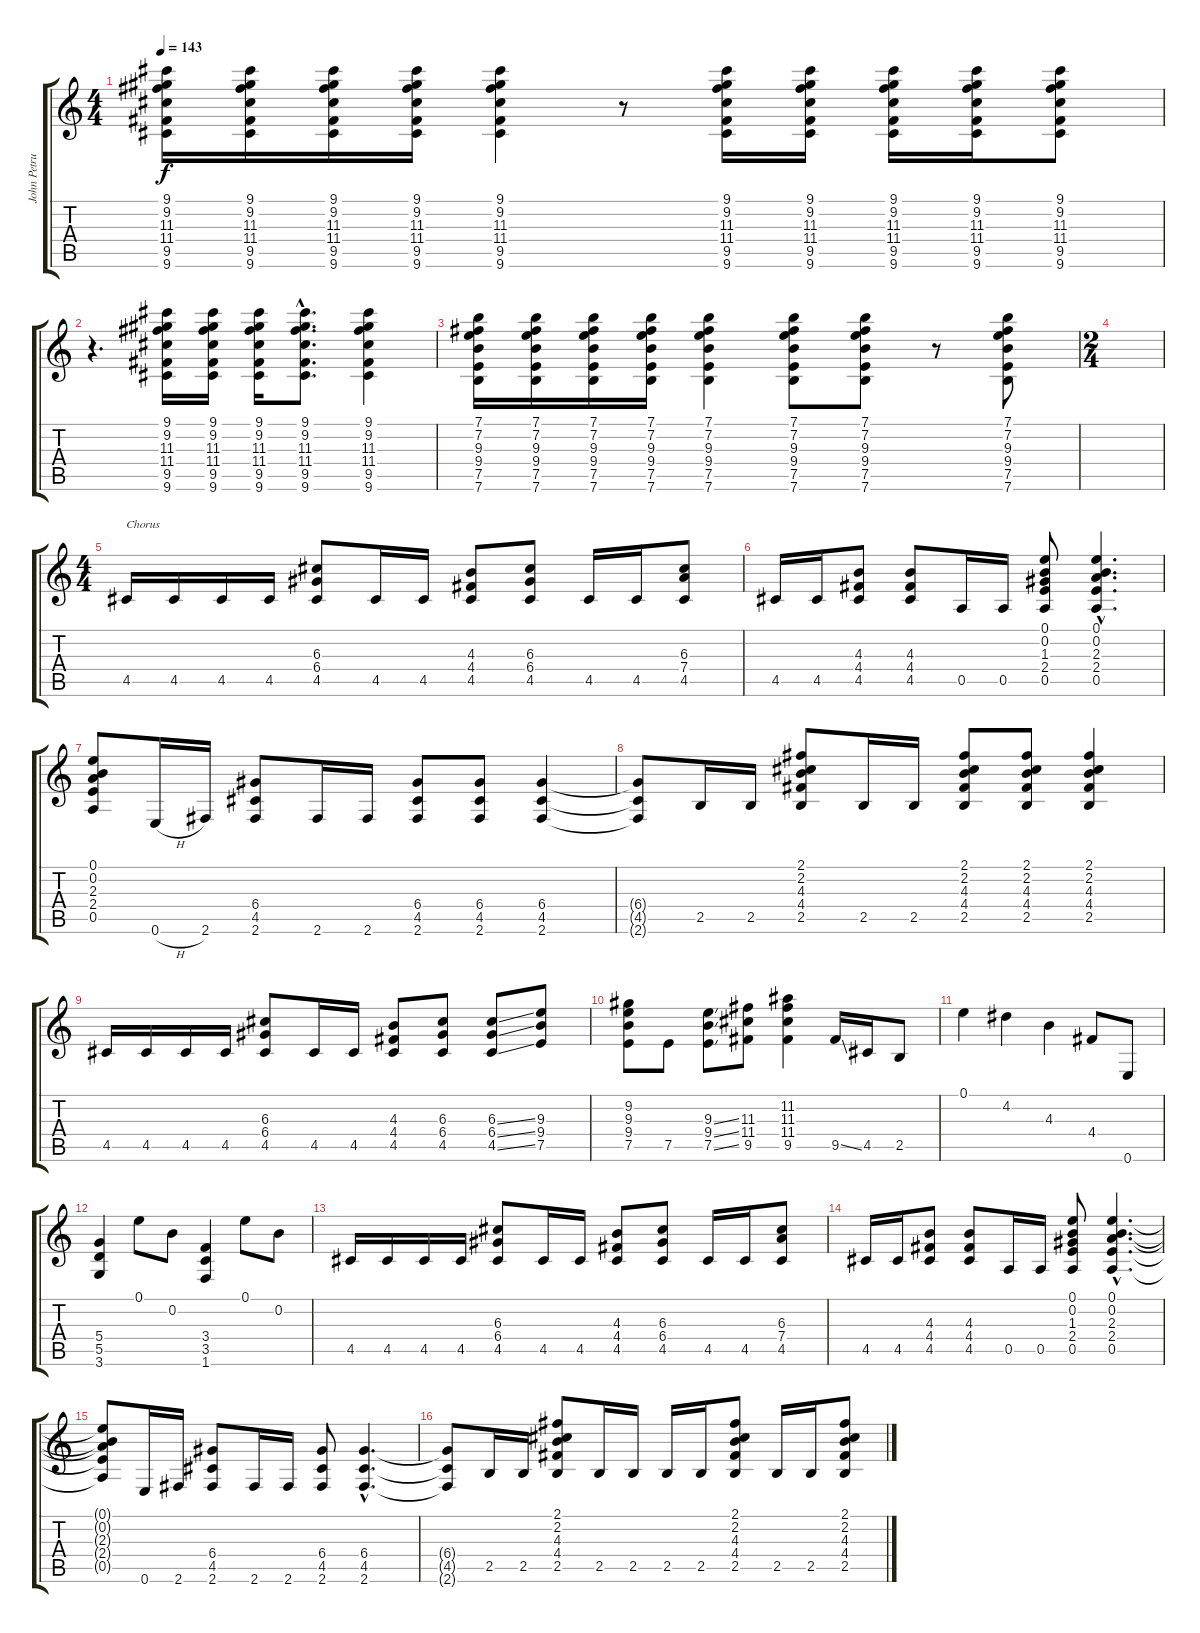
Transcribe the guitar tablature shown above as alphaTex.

\track ("John Petrucci (Distortion Guitar)" "John Petru") {instrument distortionguitar}
\staff {score tabs}
\tuning (E4 B3 G3 D3 A2 E2) {hide}
\ts (4 4)
\tempo 143
\clef g2
\ks c
(9.1 9.2 11.3 11.4 9.5 9.6).16{dy f} (9.1 9.2 11.3 11.4 9.5 9.6).16 (9.1 9.2 11.3 11.4 9.5 9.6).16 (9.1 9.2 11.3 11.4 9.5 9.6).16 (9.1 9.2 11.3 11.4 9.5 9.6).4 r.8 (9.1 9.2 11.3 11.4 9.5 9.6).16 (9.1 9.2 11.3 11.4 9.5 9.6).16 (9.1 9.2 11.3 11.4 9.5 9.6).16 (9.1 9.2 11.3 11.4 9.5 9.6).16 (9.1 9.2 11.3 11.4 9.5 9.6).8 |
r.4{d} (9.1 9.2 11.3 11.4 9.5 9.6).16 (9.1 9.2 11.3 11.4 9.5 9.6).16 (9.1 9.2 11.3 11.4 9.5 9.6).16 (9.1{hac} 9.2{hac} 11.3{hac} 11.4{hac} 9.5{hac} 9.6{hac}).8{d} (9.1 9.2 11.3 11.4 9.5 9.6).4 |
(7.1 7.2 9.3 9.4 7.5 7.6).16 (7.1 7.2 9.3 9.4 7.5 7.6).16 (7.1 7.2 9.3 9.4 7.5 7.6).16 (7.1 7.2 9.3 9.4 7.5 7.6).16 (7.1 7.2 9.3 9.4 7.5 7.6).4 (7.1 7.2 9.3 9.4 7.5 7.6).8 (7.1 7.2 9.3 9.4 7.5 7.6).8 r.8 (7.1 7.2 9.3 9.4 7.5 7.6).8 |
\ts (2 4)
|
\ts (4 4)
4.5.16{txt "Chorus"} 4.5.16 4.5.16 4.5.16 (6.3 6.4 4.5).8 4.5.16 4.5.16 (4.3 4.4 4.5).8 (6.3 6.4 4.5).8 4.5.16 4.5.16 (6.3 7.4 4.5).8 |
4.5.16 4.5.16 (4.3 4.4 4.5).8 (4.3 4.4 4.5).8 0.5.16 0.5.16 (0.1 0.2 1.3 2.4 0.5).8 (0.1{hac} 0.2{hac} 2.3{hac} 2.4{hac} 0.5{hac}).4{d} |
(0.1 0.2 2.3 2.4 0.5).8 0.6{h}.16 2.6.16 (6.4 4.5 2.6).8 2.6.16 2.6.16 (6.4 4.5 2.6).8 (6.4 4.5 2.6).8 (6.4 4.5 2.6).4 |
(6.4{t} 4.5{t} 2.6{t}).8 2.5.16 2.5.16 (2.1 2.2 4.3 4.4 2.5).8 2.5.16 2.5.16 (2.1 2.2 4.3 4.4 2.5).8 (2.1 2.2 4.3 4.4 2.5).8 (2.1 2.2 4.3 4.4 2.5).4 |
4.5.16 4.5.16 4.5.16 4.5.16 (6.3 6.4 4.5).8 4.5.16 4.5.16 (4.3 4.4 4.5).8 (6.3 6.4 4.5).8 (6.3{ss} 6.4{ss} 4.5{ss}).8 (9.3 9.4 7.5).8 |
(9.2 9.3 9.4 7.5).8 7.5.8 (9.3{ss} 9.4{ss} 7.5{ss}).8 (11.3 11.4 9.5).8 (11.2 11.3 11.4 9.5).4 9.5{ss}.16 4.5.16 2.5.8 |
0.1.4 4.2.4 4.3.4 4.4.8 0.6.8 |
(5.4 5.5 3.6).4 0.1.8 0.2.8 (3.4 3.5 1.6).4 0.1.8 0.2.8 |
4.5.16 4.5.16 4.5.16 4.5.16 (6.3 6.4 4.5).8 4.5.16 4.5.16 (4.3 4.4 4.5).8 (6.3 6.4 4.5).8 4.5.16 4.5.16 (6.3 7.4 4.5).8 |
4.5.16 4.5.16 (4.3 4.4 4.5).8 (4.3 4.4 4.5).8 0.5.16 0.5.16 (0.1 0.2 1.3 2.4 0.5).8 (0.1{hac} 0.2{hac} 2.3{hac} 2.4{hac} 0.5{hac}).4{d} |
(0.1{t} 0.2{t} 2.3{t} 2.4{t} 0.5{t}).8 0.6.16 2.6.16 (6.4 4.5 2.6).8 2.6.16 2.6.16 (6.4 4.5 2.6).8 (6.4{hac} 4.5{hac} 2.6{hac}).4{d} |
(6.4{t} 4.5{t} 2.6{t}).8 2.5.16 2.5.16 (2.1 2.2 4.3 4.4 2.5).8 2.5.16 2.5.16 2.5.16 2.5.16 (2.1 2.2 4.3 4.4 2.5).8 2.5.16 2.5.16 (2.1 2.2 4.3 4.4 2.5).8
